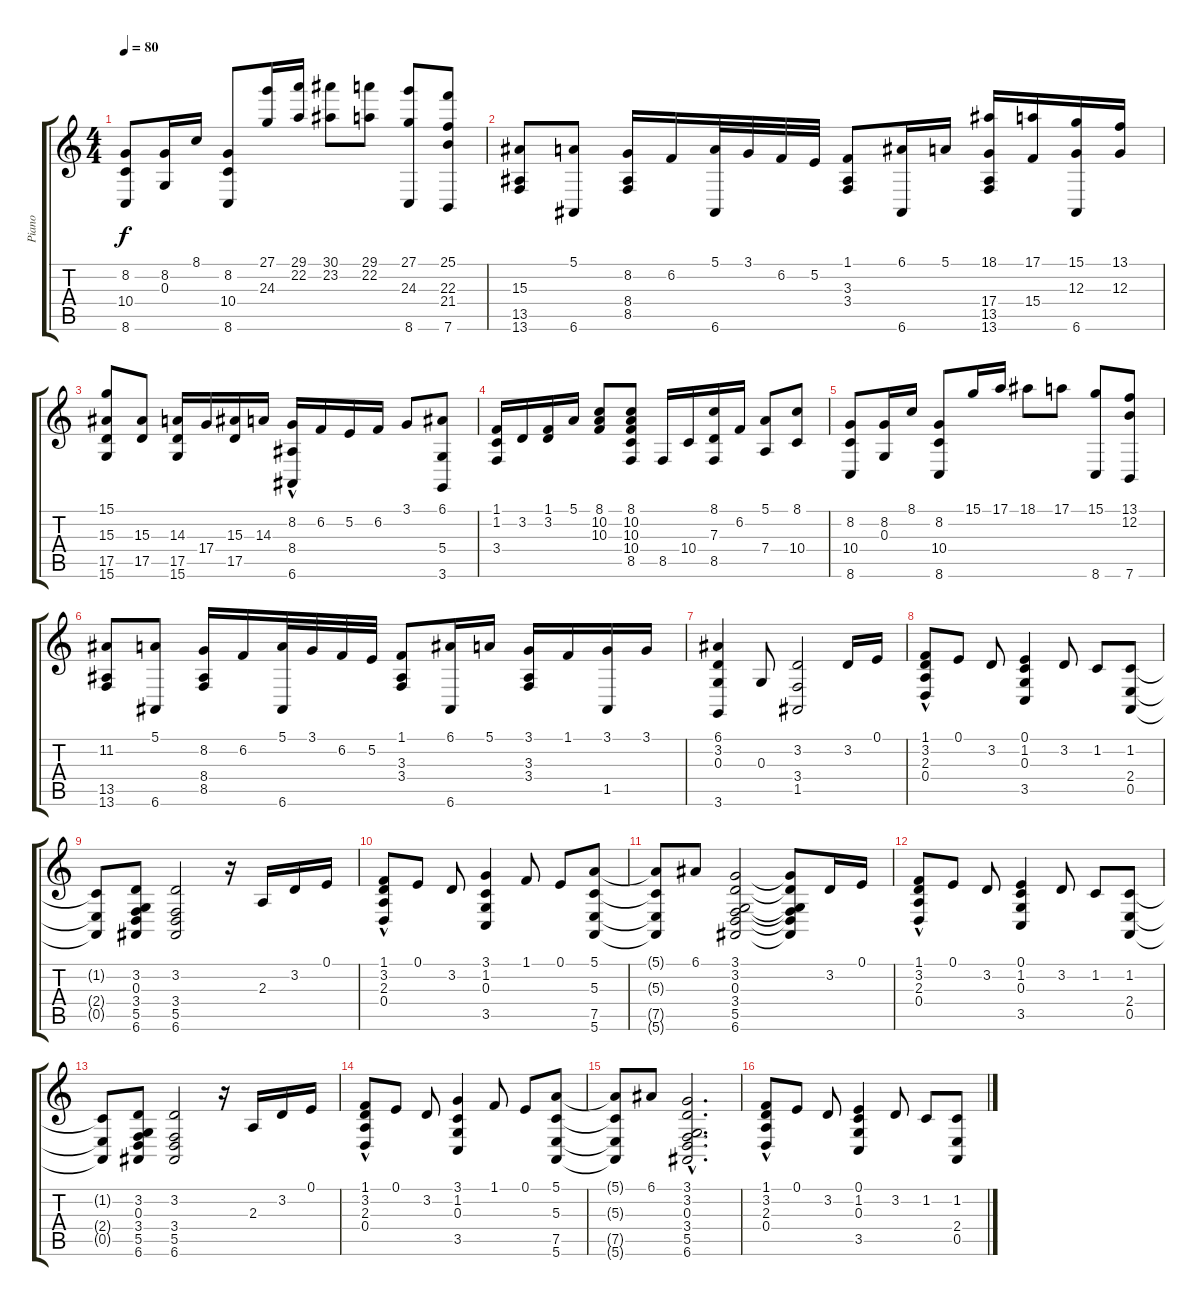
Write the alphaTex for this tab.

\track ("Piano" "Piano") {instrument acousticgrandpiano}
\staff {score tabs}
\tuning (E4 B3 G3 D3 A2 E2) {hide}
\ts (4 4)
\tempo 80
\clef g2
\ks c
(8.2 10.4 8.6).8{dy f} (8.2 0.3).16 8.1.16 (8.2 10.4 8.6).8 (27.1 24.3).16 (29.1 22.2).16 (30.1 23.2).8 (29.1 22.2).8 (27.1 24.3 8.6).8 (25.1 22.3 21.4 7.6).8 |
(15.3 13.5 13.6).8 (5.1 6.6).8 (8.2 8.4 8.5).16 6.2.16 (5.1 6.6).32 3.1.32 6.2.32 5.2.32 (1.1 3.3 3.4).8 (6.1 6.6).16 5.1.16 (18.1 17.4 13.5 13.6).16 (17.1 15.4).16 (15.1 12.3 6.6).16 (13.1 12.3).16 |
(15.1 15.3 17.5 15.6).8 (15.3 17.5).8 (14.3 17.5 15.6).16 17.4.16 (15.3 17.5).16 14.3.16 (8.2 8.4{hac} 6.6{hac}).16 6.2.16 5.2.16 6.2.16 3.1.8 (6.1 5.4 3.6).8 |
(1.1 1.2 3.4).16 3.2.16 (1.1 3.2).16 5.1.16 (8.1 10.2 10.3).8 (8.1 10.2 10.3 10.4 8.5).8 8.5.16 10.4.16 (8.1 7.3 8.5).16 6.2.16 (5.1 7.4).8 (8.1 10.4).8 |
(8.2 10.4 8.6).8 (8.2 0.3).16 8.1.16 (8.2 10.4 8.6).8 15.1.16 17.1.16 18.1.8 17.1.8 (15.1 8.6).8 (13.1 12.2 7.6).8 |
(11.2 13.5 13.6).8 (5.1 6.6).8 (8.2 8.4 8.5).16 6.2.16 (5.1 6.6).32 3.1.32 6.2.32 5.2.32 (1.1 3.3 3.4).8 (6.1 6.6).16 5.1.16 (3.1 3.3 3.4).16 1.1.16 (3.1 1.5).16 3.1.16 |
(6.1 3.2 0.3 3.6).4 0.3.8 (3.2 3.4 1.5).2 3.2.16 0.1.16 |
(1.1 3.2 2.3{hac} 0.4{hac}).8 0.1.8 3.2.8 (0.1 1.2 0.3 3.5).4 3.2.8 1.2.8 (1.2 2.4 0.5).8 |
(1.2{t} 2.4{t} 0.5{t}).8 (3.2 0.3 3.4 5.5 6.6).8 (3.2 3.4 5.5 6.6).2 r.16 2.3.16 3.2.16 0.1.16 |
(1.1 3.2 2.3{hac} 0.4{hac}).8 0.1.8 3.2.8 (3.1 1.2 0.3 3.5).4 1.1.8 0.1.8 (5.1 5.3 7.5 5.6).8 |
(5.1{t} 5.3{t} 7.5{t} 5.6{t}).8 6.1.8 (3.1 3.2 0.3 3.4 5.5 6.6).2 (3.1{t} 3.2{t} 0.3{t} 3.4{t} 5.5{t} 6.6{t}).8 3.2.16 0.1.16 |
(1.1 3.2 2.3{hac} 0.4{hac}).8 0.1.8 3.2.8 (0.1 1.2 0.3 3.5).4 3.2.8 1.2.8 (1.2 2.4 0.5).8 |
(1.2{t} 2.4{t} 0.5{t}).8 (3.2 0.3 3.4 5.5 6.6).8 (3.2 3.4 5.5 6.6).2 r.16 2.3.16 3.2.16 0.1.16 |
(1.1 3.2 2.3{hac} 0.4{hac}).8 0.1.8 3.2.8 (3.1 1.2 0.3 3.5).4 1.1.8 0.1.8 (5.1 5.3 7.5 5.6).8 |
(5.1{t} 5.3{t} 7.5{t} 5.6{t}).8 6.1.8{volume 15} (3.1{hac} 3.2{hac} 0.3{hac} 3.4{hac} 5.5{hac} 6.6{hac}).2{d volume 14} |
(1.1 3.2 2.3{hac} 0.4{hac}).8{volume 12} 0.1.8{volume 12} 3.2.8{volume 11} (0.1 1.2 0.3 3.5).4{volume 10} 3.2.8{volume 10} 1.2.8{volume 9} (1.2 2.4 0.5).8{volume 8}
